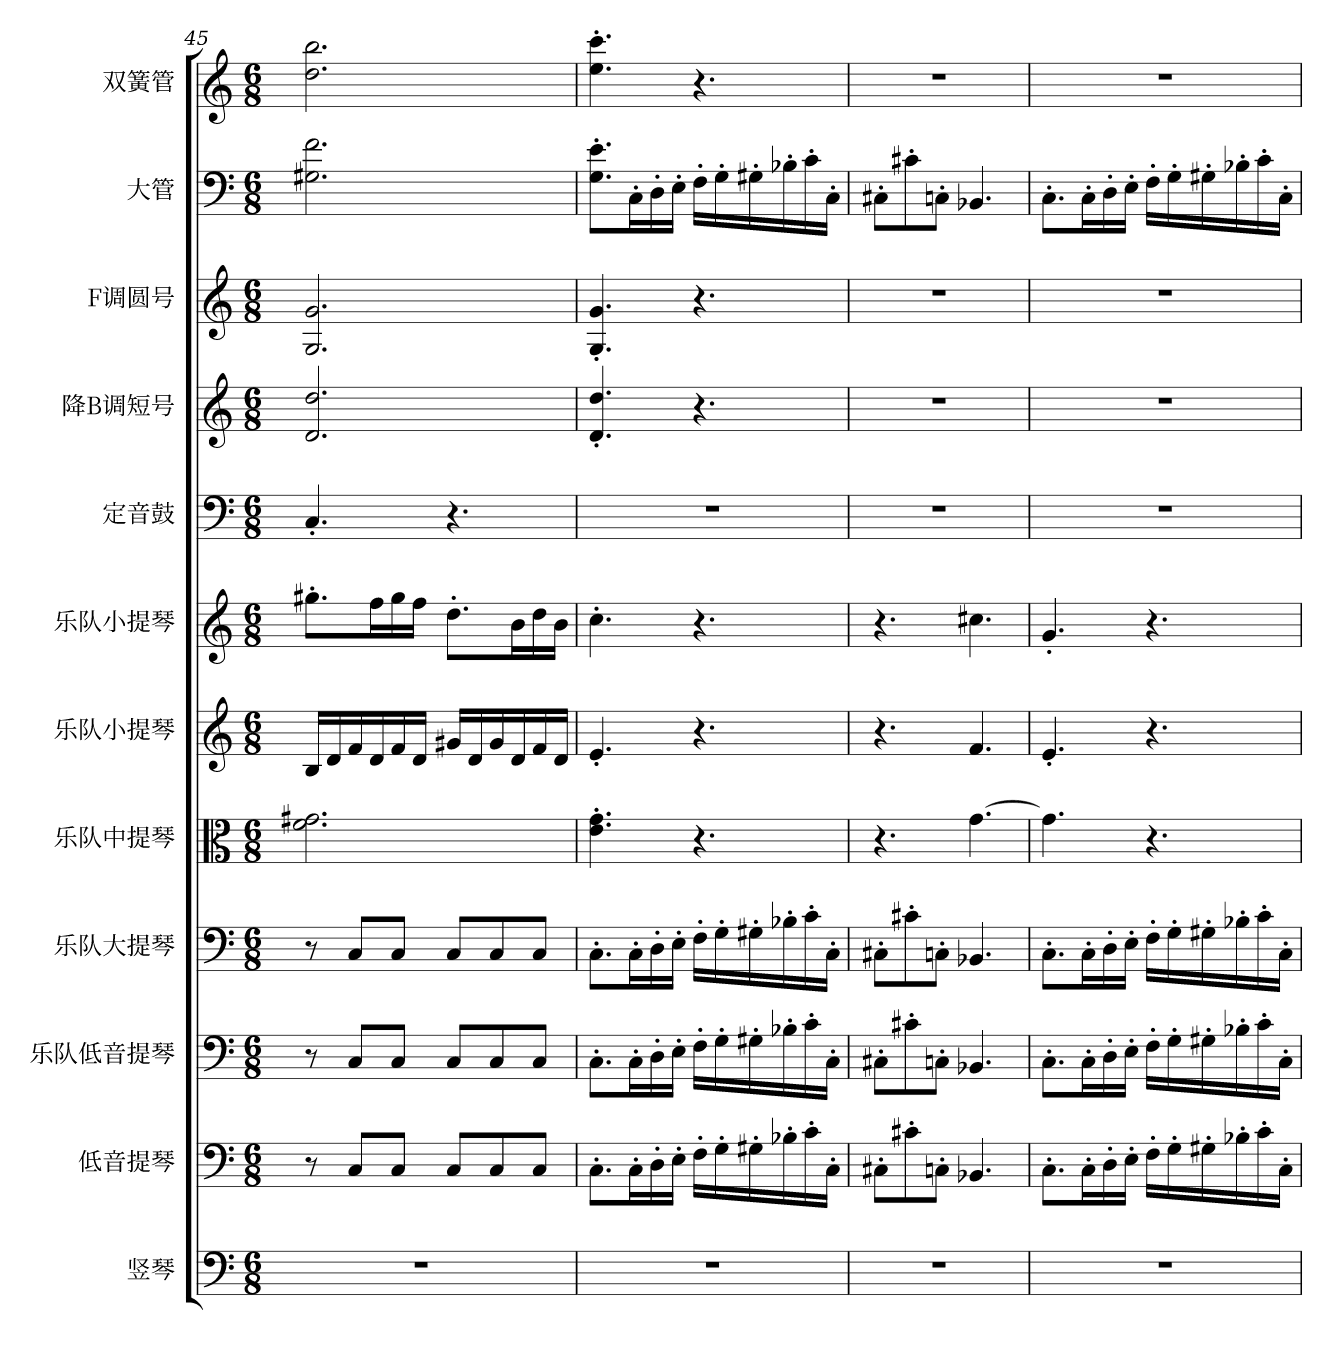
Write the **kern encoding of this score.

**kern	**kern	**kern	**kern	**kern	**kern	**kern	**kern	**kern	**kern	**kern	**kern
*part12	*part11	*part10	*part9	*part8	*part7	*part6	*part5	*part4	*part3	*part2	*part1
*staff12	*staff11	*staff10	*staff9	*staff8	*staff7	*staff6	*staff5	*staff4	*staff3	*staff2	*staff1
*I"竖琴	*I"低音提琴	*I"乐队低音提琴	*I"乐队大提琴	*I"乐队中提琴	*I"乐队小提琴	*I"乐队小提琴	*I"定音鼓	*I"降B调短号	*I"F调圆号	*I"大管	*I"双簧管
!!LO:PB:g=z
*clefF4	*clefF4	*clefF4	*clefF4	*clefC3	*clefG2	*clefG2	*clefF4	*clefG2	*clefG2	*clefF4	*clefG2
*	*ITrd7c12	*ITrd7c12	*	*	*	*	*	*ITrd1c2	*ITrd4c7	*	*
*k[]	*k[]	*k[]	*k[]	*k[]	*k[]	*k[]	*k[]	*k[b-e-]	*k[b-]	*k[]	*k[]
*M6/8	*M6/8	*M6/8	*M6/8	*M6/8	*M6/8	*M6/8	*M6/8	*M6/8	*M6/8	*M6/8	*M6/8
=45	=45	=45	=45	=45	=45	=45	=45	=45	=45	=45	=45
2.r	8r	8r	8r	2.f\ 2.g#X\	16B/LL	8.gg#X'\L	4.C'/	2.c/ 2.cc/	2.C/ 2.c/	2.G#X\ 2.f\	2.dd\ 2.bb\
.	.	.	.	.	16d/	.	.	.	.	.	.
.	8CC/L	8CC/L	8C/L	.	16f/	.	.	.	.	.	.
.	.	.	.	.	16d/	16ff\L	.	.	.	.	.
.	8CC/J	8CC/J	8C/J	.	16f/	16gg#\	.	.	.	.	.
.	.	.	.	.	16d/JJ	16ff\JJ	.	.	.	.	.
.	8CC/L	8CC/L	8C/L	.	16g#X/LL	8.dd'\L	4.r	.	.	.	.
.	.	.	.	.	16d/	.	.	.	.	.	.
.	8CC/	8CC/	8C/	.	16g#/	.	.	.	.	.	.
.	.	.	.	.	16d/	16b\L	.	.	.	.	.
.	8CC/J	8CC/J	8C/J	.	16f/	16dd\	.	.	.	.	.
.	.	.	.	.	16d/JJ	16b\JJ	.	.	.	.	.
=46	=46	=46	=46	=46	=46	=46	=46	=46	=46	=46	=46
2.r	8.CC'\L	8.CC'\L	8.C'\L	4.e\' 4.g\'	4.e'/	4.cc'\	2.r	4.c/' 4.cc/'	4.C/' 4.c/'	8.G\' 8.e\'L	4.ee\' 4.ccc\'
.	16CC'\L	16CC'\L	16C'\L	.	.	.	.	.	.	16C'\L	.
.	16DD'\	16DD'\	16D'\	.	.	.	.	.	.	16D'\	.
.	16EE'\JJ	16EE'\JJ	16E'\JJ	.	.	.	.	.	.	16E'\JJ	.
.	16FF'\LL	16FF'\LL	16F'\LL	4.r	4.r	4.r	.	4.r	4.r	16F'\LL	4.r
.	16GG'\	16GG'\	16G'\	.	.	.	.	.	.	16G'\	.
.	16GG#X'\	16GG#X'\	16G#X'\	.	.	.	.	.	.	16G#X'\	.
.	16BB-X'\	16BB-X'\	16B-X'\	.	.	.	.	.	.	16B-X'\	.
.	16C'\	16C'\	16c'\	.	.	.	.	.	.	16c'\	.
.	16CC'\JJ	16CC'\JJ	16C'\JJ	.	.	.	.	.	.	16C'\JJ	.
=47	=47	=47	=47	=47	=47	=47	=47	=47	=47	=47	=47
2.r	8CC#X'\L	8CC#X'\L	8C#X'\L	4.r	4.r	4.r	2.r	2.r	2.r	8C#X'\L	2.r
.	8C#X'\	8C#X'\	8c#X'\	.	.	.	.	.	.	8c#X'\	.
.	8CCn'\J	8CCn'\J	8Cn'\J	.	.	.	.	.	.	8Cn'\J	.
.	4.BBB-X/	4.BBB-X/	4.BB-X/	[4.g\	4.f/	4.cc#X\	.	.	.	4.BB-X/	.
!!LO:PB:g=z
=48	=48	=48	=48	=48	=48	=48	=48	=48	=48	=48	=48
2.r	8.CC'\L	8.CC'\L	8.C'\L	4.g\]	4.e'/	4.g'/	2.r	2.r	2.r	8.C'\L	2.r
.	16CC'\L	16CC'\L	16C'\L	.	.	.	.	.	.	16C'\L	.
.	16DD'\	16DD'\	16D'\	.	.	.	.	.	.	16D'\	.
.	16EE'\JJ	16EE'\JJ	16E'\JJ	.	.	.	.	.	.	16E'\JJ	.
.	16FF'\LL	16FF'\LL	16F'\LL	4.r	4.r	4.r	.	.	.	16F'\LL	.
.	16GG'\	16GG'\	16G'\	.	.	.	.	.	.	16G'\	.
.	16GG#X'\	16GG#X'\	16G#X'\	.	.	.	.	.	.	16G#X'\	.
.	16BB-X'\	16BB-X'\	16B-X'\	.	.	.	.	.	.	16B-X'\	.
.	16C'\	16C'\	16c'\	.	.	.	.	.	.	16c'\	.
.	16CC'\JJ	16CC'\JJ	16C'\JJ	.	.	.	.	.	.	16C'\JJ	.
=	=	=	=	=	=	=	=	=	=	=	=
*-	*-	*-	*-	*-	*-	*-	*-	*-	*-	*-	*-
